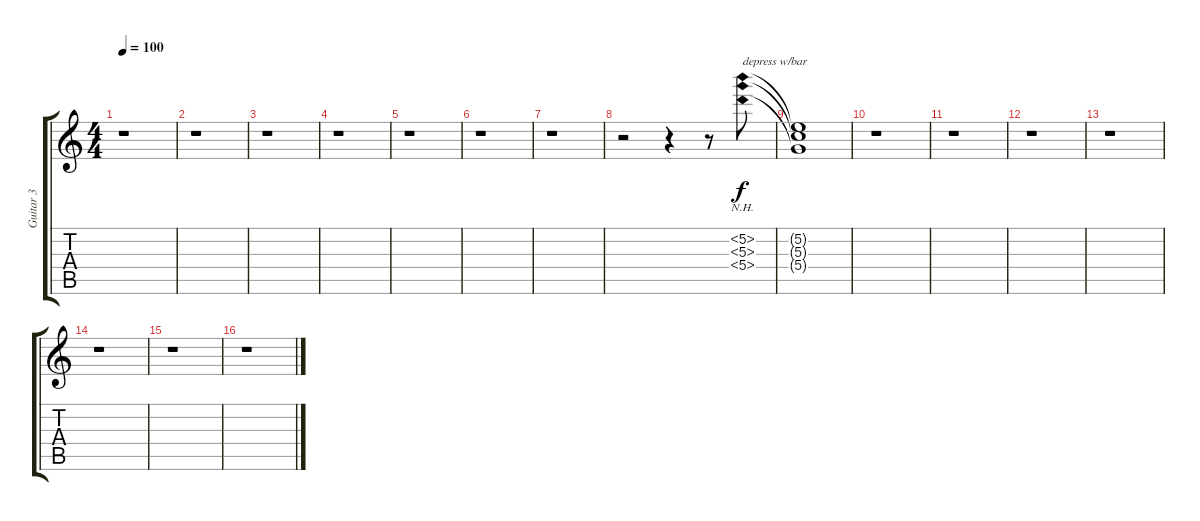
\track ("Guitar 3" "Guitar 3") {instrument overdrivenguitar}
\staff {score tabs}
\tuning (E4 B3 G3 D3 A2 E2) {hide}
\ts (4 4)
\tempo 100
\clef g2
\ks c
r.1{dy f} |
r.1 |
r.1 |
r.1 |
r.1 |
r.1 |
r.1 |
r.2 r.4 r.8 (5.2{nh} 5.3{nh} 5.4{nh}).8{txt "depress w/bar"} |
(5.2{t} 5.3{t} 5.4{t}).1 |
r.1 |
r.1 |
r.1 |
r.1 |
r.1 |
r.1 |
r.1
